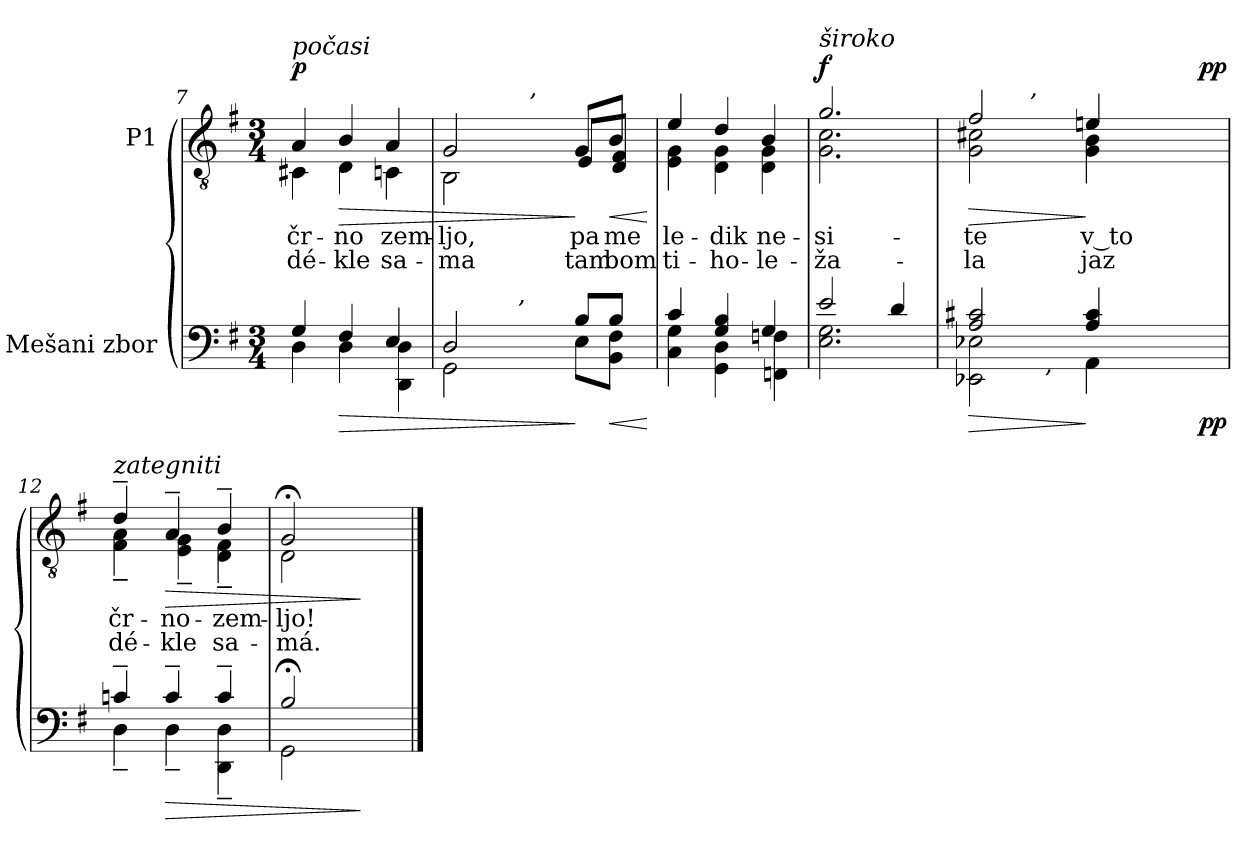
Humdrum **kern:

**kern	**dynam	**kern	**text	**text	**dynam
*part2	*part2	*part1	*part1	*part1	*part1
*staff2	*staff2	*staff1	*staff1	*staff1	*staff1
*I"Mešani  zbor	*	*I"P1	*	*	*
*clefF4	*	*clefGv2	*	*	*
*	*	*ITrd7c12	*	*	*
*k[f#]	*	*k[f#]	*	*	*
*G:	*	*G:	*	*	*
*M3/4	*	*M3/4	*	*	*
=7	=7	=7	=7	=7	=7
*^	*	*^	*	*	*
!	!	!	!LO:TX:a:i:t=počasi	!	!	!	!
!	!	!	!	!	!LO:LY:b:color=#000000	!LO:LY:b:color=#000000	!
4Gi/	4Di\	.	4AAi/	4CC#Xi\	čr-	dé-	p
!	!	!LO:HP:b	!	!	!	!	!LO:HP:b
!	!	!	!	!	!LO:LY:b:color=#000000	!LO:LY:b:color=#000000	!
4F#i/	4Di\	>	4BBi/	4DDi\	-no	-kle	>
!	!	!	!	!	!LO:LY:b:color=#000000	!LO:LY:b:color=#000000	!
4Ei/	4DDi\ 4Di	.	4AAi/	4CCni\	zem-	sa-	.
=8	=8	=8	=8	=8	=8	=8	=8
!	!	!	!	!	!LO:LY:b:color=#000000	!LO:LY:b:color=#000000	!
*	*^	*	*	*^	*	*	*
2Di/	2GGi\	8ryy	.	2GGi/	2BBBi\	4ryy	-ljo,	-ma	.
.	.	16ryy	.	.	.	.	.	.	.
.	.	32ryy	.	.	.	.	.	.	.
.	.	64ryy	.	.	.	.	.	.	.
.	.	1024ryy	.	.	.	.	.	.	.
!	!	!LO:TX:a:i:t=’	!	!	!	!	!	!	!
.	.	2ryy	.	.	.	.	.	.	.
.	.	.	.	.	.	256ryy	.	.	.
!	!	!	!	!	!	!LO:TX:a:i:t=’	!	!	!
.	.	.	.	.	.	4ryy	.	.	.
!	!	!	!	!	!	!	!LO:LY:b:color=#000000	!LO:LY:b:color=#000000	!
8Bi/L	8Ei\L	.	]	8GGi/L	8EEi/L	.	pa	tam	]
.	.	.	.	.	.	8ryy	.	.	.
!	!	!	!LO:HP:b	!	!	!	!	!	!LO:HP:b
!	!	!	!	!	!	!	!LO:LY:b:color=#000000	!LO:LY:b:color=#000000	!
8Bi/J	8BBi\ 8F#i\J	.	<	8BBi/J	8DDi/ 8FF#i/J	.	me	bom	<
.	.	.	.	.	.	16ryy	.	.	.
.	.	.	.	.	.	32...ryy	.	.	.
.	.	128...ryy	.	.	.	.	.	.	.
.	.	.	[	.	.	.	.	.	[
*	*v	*v	*	*	*	*	*	*	*
*	*	*	*	*v	*v	*	*	*
=9	=9	=9	=9	=9	=9	=9	=9
*	*^	*	*	*^	*	*	*
!	!	!	!	!	!	!	!LO:LY:b:color=#000000	!LO:LY:b:color=#000000	!
*	*v	*v	*	*	*	*	*	*	*
*	*	*	*	*v	*v	*	*	*
4ci/	4Ci\ 4Gi	.	4Ei/	4EEi\ 4GGi	le-	ti-	.
!	!	!	!	!	!LO:LY:b:color=#000000	!LO:LY:b:color=#000000	!
4Gi/ 4Bi	4GGi\ 4Di	.	4Di/	4DDi\ 4GGi	-dik	-ho-	.
!	!	!	!	!	!LO:LY:b:color=#000000	!LO:LY:b:color=#000000	!
4Gi/	4FFni\ 4Fni	.	4BBi/	4DDi\ 4GGi	ne-	-le-	.
!!LO:LB:g=z	!!
=10	=10	=10	=10	=10	=10	=10	=10
!	!	!	!LO:TX:a:i:t=široko	!	!	!	!
!	!	!	!	!	!LO:LY:b:color=#000000	!LO:LY:b:color=#000000	!
2ei/	2.Ei\ 2.Gi	.	2.Gi/	2.GGi\ 2.Ci	-si-	-ža-	f
4di/	.	.	.	.	.	.	.
*	*	*	*v	*v	*	*	*
=11	=11	=11	=11	=11	=11	=11
!	!	!LO:HP:b	!	!	!	!LO:HP:b
*	*	*	*^	*	*	*
!	!	!	!	!	!LO:LY:b:color=#000000	!LO:LY:b:color=#000000	!
*^	*^	*	*^	*^	*	*	*
2Ai/ 2c#Xi	2EE-Xi\ 2E-Xi	2ryy	4ryy	>	2F#i/	2GGi\ 2C#Xi	2ryy	4ryy	-te	-la	>
.	.	.	32ryy	.	.	.	.	64ryy	.	.	.
.	.	.	.	.	.	.	.	256ryy	.	.	.
.	.	.	.	.	.	.	.	1024ryy	.	.	.
!	!	!	!	!	!	!	!	!LO:TX:i:t=’	!	!	!
.	.	.	.	.	.	.	.	4ryy	.	.	.
.	.	.	128...ryy	.	.	.	.	.	.	.	.
!	!	!	!LO:TX:b:i:t=’	!	!	!	!	!	!	!	!
.	.	.	4ryy	.	.	.	.	.	.	.	.
!	!	!	!	!	!	!	!	!	!LO:LY:b:color=#000000	!LO:LY:b:color=#000000	!
4Ai/ 4c#i	4AAi\	8ryy	.	]	4Eni/	4GGi\ 4BBi	8ryy	.	v_to	jaz	]
.	.	.	.	.	.	.	.	8ryy	.	.	.
.	.	.	8ryy	.	.	.	.	.	.	.	.
.	.	16ryy	.	.	.	.	16ryy	.	.	.	.
.	.	.	.	.	.	.	.	16ryy	.	.	.
.	.	.	16ryy	.	.	.	.	.	.	.	.
.	.	32ryy	.	.	.	.	32ryy	.	.	.	.
.	.	.	.	.	.	.	.	32ryy	.	.	.
.	.	64ryy	.	.	.	.	64ryy	.	.	.	.
.	.	.	64ryy	.	.	.	.	.	.	.	.
.	.	128...ryy	.	.	.	.	128...ryy	.	.	.	.
.	.	.	.	.	.	.	.	128ryy	.	.	.
.	.	.	.	.	.	.	.	512.ryy	.	.	.
.	.	1024ryy	1024ryy	pp	.	.	1024ryy	.	.	.	pp
*	*v	*v	*v	*	*	*	*	*	*	*	*
*	*	*	*	*v	*v	*v	*	*	*
=12	=12	=12	=12	=12	=12	=12	=12
*^	*^	*	*^	*^	*	*	*
!	!	!	!	!	!LO:TX:a:i:t=zategniti	!	!	!	!	!	!
!	!	!	!	!	!	!	!	!	!LO:LY:b:color=#000000	!LO:LY:b:color=#000000	!
*	*v	*v	*v	*	*	*	*	*	*	*	*
*	*	*	*	*v	*v	*v	*	*	*
4cn~i/	4D~i\	.	4D~i/	4FF#i\~ 4AAi~	čr-	dé-	.
!	!	!LO:HP:b	!	!	!	!	!LO:HP:b
!	!	!	!	!	!LO:LY:b:color=#000000	!LO:LY:b:color=#000000	!
4c~i/	4D~i\	>	4AA~i/	4EEi\~ 4GGi~	-no-	-kle	>
!	!	!	!	!	!LO:LY:b:color=#000000	!LO:LY:b:color=#000000	!
4c~i/	4DDi\~ 4Di~	.	4BB~i/	4DDi\~ 4FF#i~	-zem-	sa-	.
=13	=13	=13	=13	=13	=13	=13	=13
!	!	!	!	!	!LO:LY:b:color=#000000	!LO:LY:b:color=#000000	!
2B;i/	2GGi\	.	2GG;i/	2DDi\	-ljo!	-má.	.
4ryy	4ryy	]	4ryy	4ryy	.	.	]
*v	*v	*	*	*	*	*	*
*	*	*v	*v	*	*	*
==	==	==	==	==	==
*-	*-	*-	*-	*-	*-
